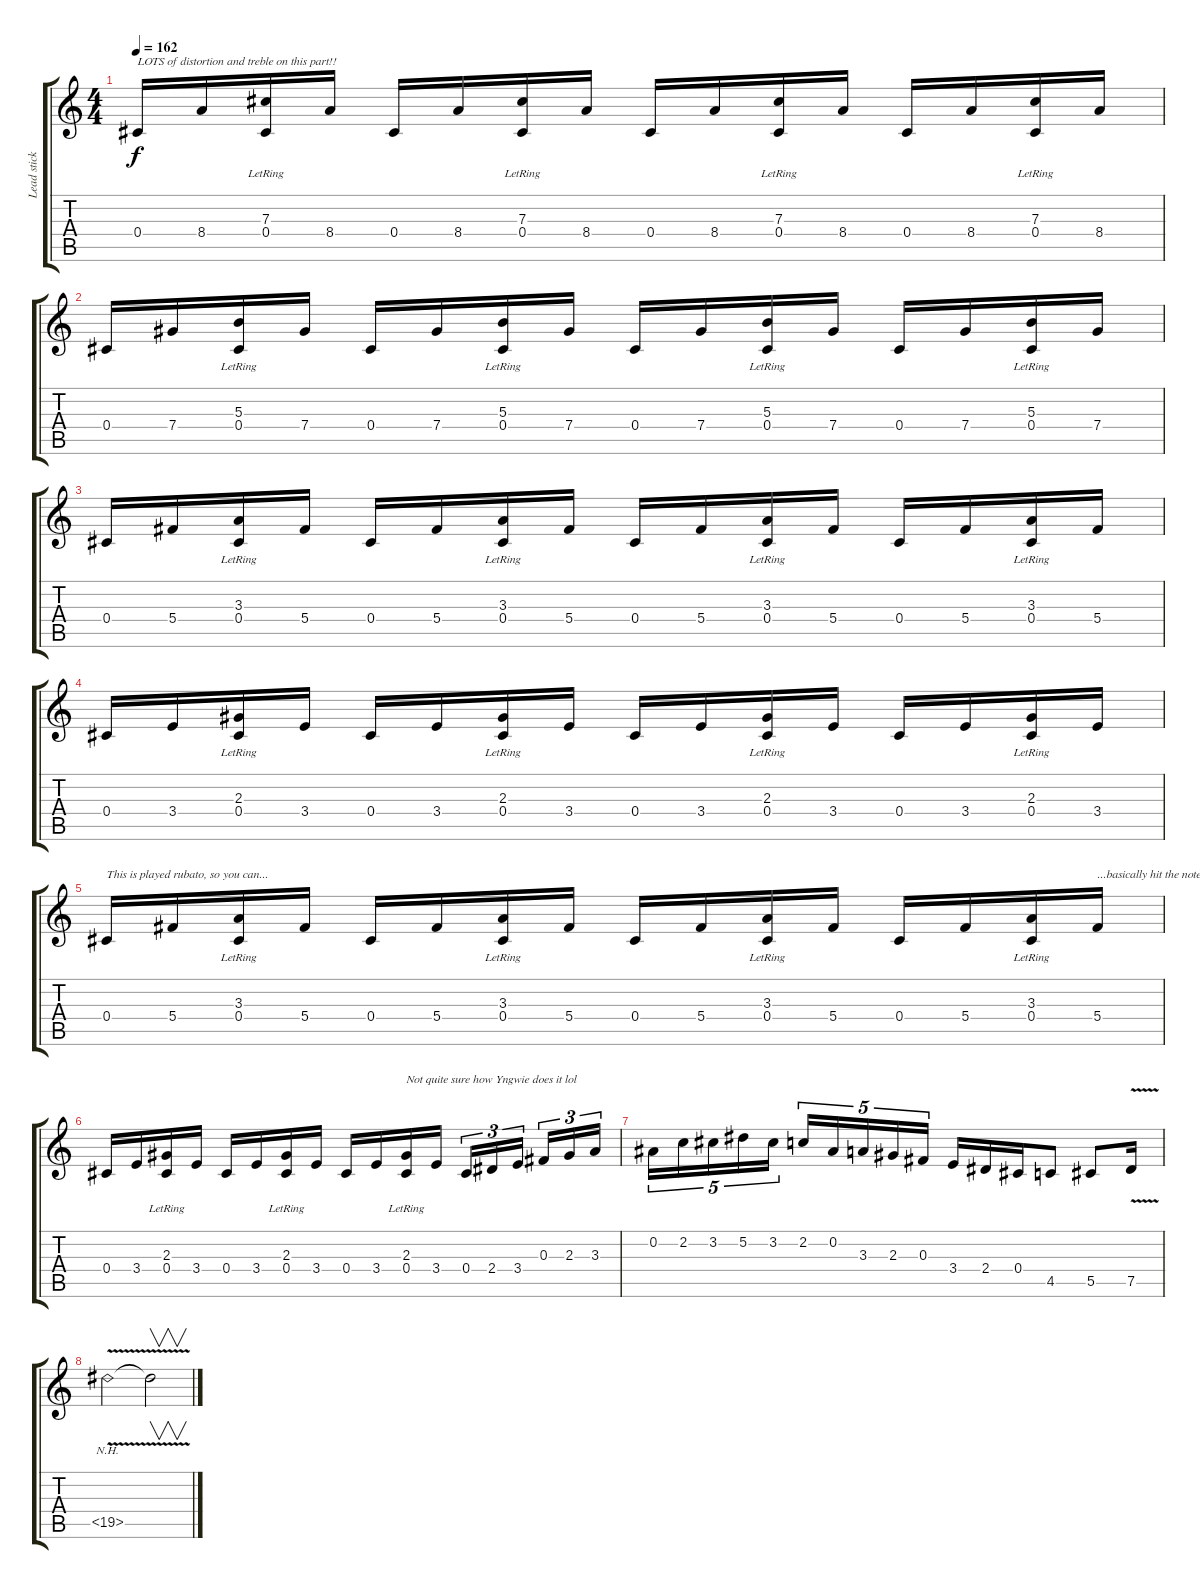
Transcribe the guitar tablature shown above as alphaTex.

\track ("Lead stick" "Lead stick") {instrument overdrivenguitar}
\staff {score tabs}
\tuning (Eb4 Bb3 Gb3 Db3 Ab2 Eb2) {hide}
\ts (4 4)
\tempo 162
\clef g2
\ks c
0.4.16{txt "LOTS of distortion and treble on this part!!" dy f} 8.4.16 (7.3{lr} 0.4).16 8.4.16 0.4.16 8.4.16 (7.3{lr} 0.4).16 8.4.16 0.4.16 8.4.16 (7.3{lr} 0.4).16 8.4.16 0.4.16 8.4.16 (7.3{lr} 0.4).16 8.4.16 |
0.4.16 7.4.16 (5.3{lr} 0.4).16 7.4.16 0.4.16 7.4.16 (5.3{lr} 0.4).16 7.4.16 0.4.16 7.4.16 (5.3{lr} 0.4).16 7.4.16 0.4.16 7.4.16 (5.3{lr} 0.4).16 7.4.16 |
0.4.16 5.4.16 (3.3{lr} 0.4).16 5.4.16 0.4.16 5.4.16 (3.3{lr} 0.4).16 5.4.16 0.4.16 5.4.16 (3.3{lr} 0.4).16 5.4.16 0.4.16 5.4.16 (3.3{lr} 0.4).16 5.4.16 |
0.4.16 3.4.16 (2.3{lr} 0.4).16 3.4.16 0.4.16 3.4.16 (2.3{lr} 0.4).16 3.4.16 0.4.16 3.4.16 (2.3{lr} 0.4).16 3.4.16 0.4.16 3.4.16 (2.3{lr} 0.4).16 3.4.16 |
0.4.16{txt "This is played rubato, so you can..."} 5.4.16 (3.3{lr} 0.4).16 5.4.16 0.4.16 5.4.16 (3.3{lr} 0.4).16 5.4.16 0.4.16 5.4.16 (3.3{lr} 0.4).16 5.4.16 0.4.16 5.4.16 (3.3{lr} 0.4).16 5.4.16{txt "...basically hit the notes where you feel like."} |
0.4.16 3.4.16 (2.3{lr} 0.4).16 3.4.16 0.4.16 3.4.16 (2.3{lr} 0.4).16 3.4.16 0.4.16 3.4.16 (2.3{lr} 0.4).16{txt "Not quite sure how Yngwie does it lol"} 3.4.16 0.4.16{tu (3 2)} 2.4.16{tu (3 2)} 3.4.16{tu (3 2) beam splitsecondary} 0.3.16{tu (3 2)} 2.3.16{tu (3 2)} 3.3.16{tu (3 2)} |
0.2.16{tu (5 4)} 2.2.16{tu (5 4)} 3.2.16{tu (5 4)} 5.2.16{tu (5 4)} 3.2.16{tu (5 4)} 2.2.16{tu (5 4)} 0.2.16{tu (5 4)} 3.3.16{tu (5 4)} 2.3.16{tu (5 4)} 0.3.16{tu (5 4)} 3.4.16 2.4.16 0.4.16 4.5.8 5.5.8 7.5{v}.16 |
19.5{nh v}.2 19.5{t}.2{v}
